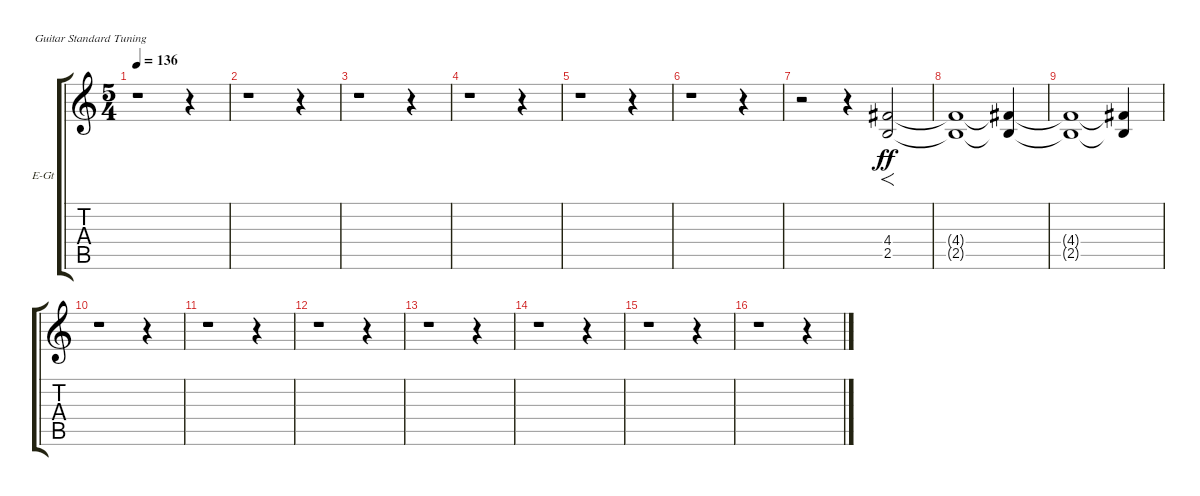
\bracketExtendMode groupsimilarinstruments
\firstSystemTrackNameOrientation horizontal
\otherSystemsTrackNameOrientation horizontal
\track ("Dirty Rhythm" "E-Gt") {instrument overdrivenguitar}
\staff {score tabs}
\tuning (E4 B3 G3 D3 A2 E2)
\ts (5 4)
\tempo 136
\clef g2
\ks c
r.1{dy ff} r.4 |
r.1 r.4 |
r.1 r.4 |
r.1 r.4 |
r.1 r.4 |
r.1 r.4 |
r.2 r.4 (4.4 2.5).2{f} |
(4.4{t} 2.5{t}).1 (4.4{t} 2.5{t}).4 |
(4.4{t} 2.5{t}).1 (4.4{t} 2.5{t}).4 |
r.1 r.4 |
r.1 r.4 |
r.1 r.4 |
r.1 r.4 |
r.1 r.4 |
r.1 r.4 |
r.1 r.4
